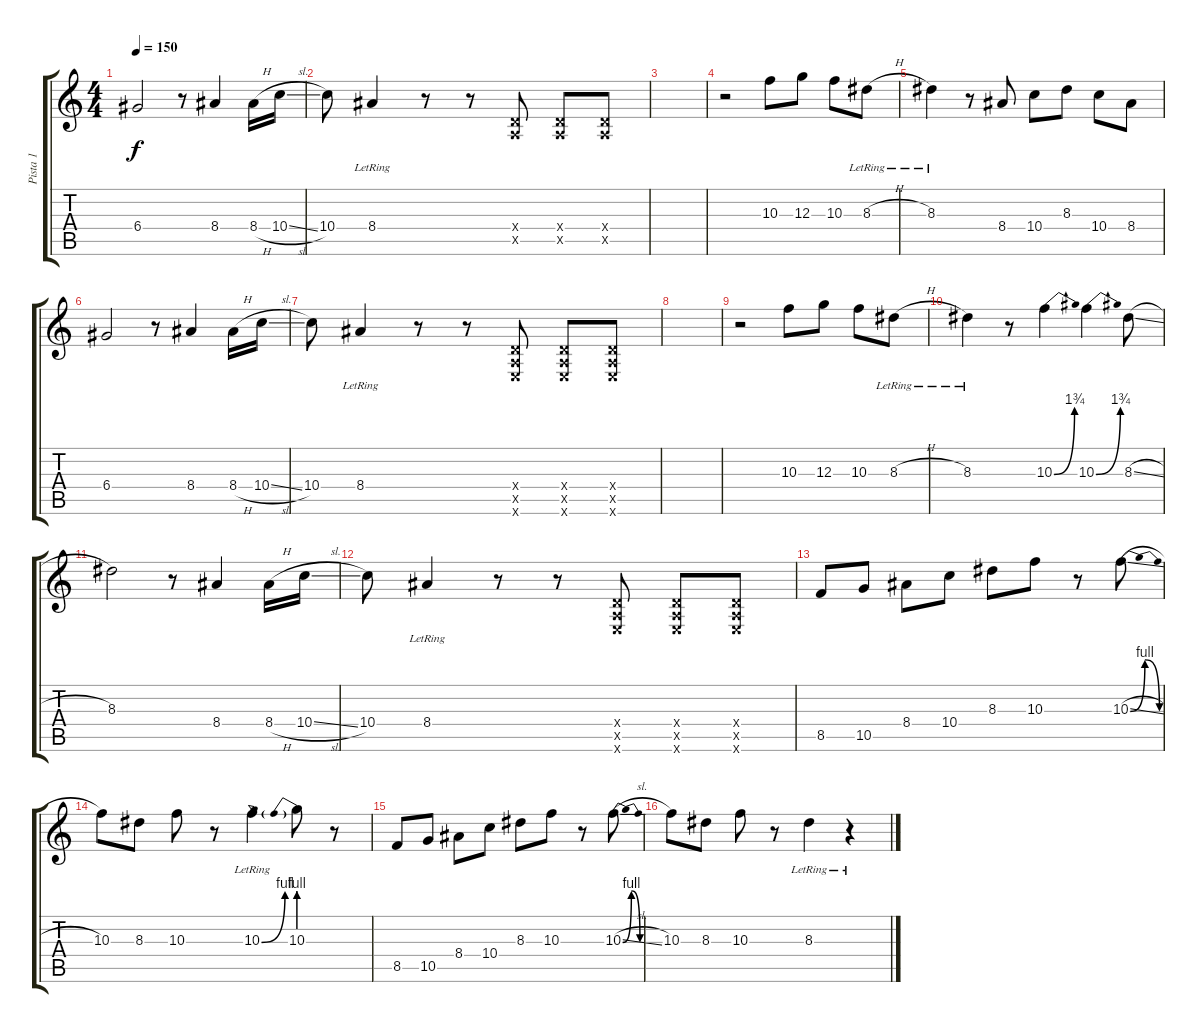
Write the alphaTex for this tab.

\track ("Pista 1" "Pista 1") {instrument overdrivenguitar}
\staff {score tabs}
\tuning (E4 B3 G3 D3 A2 E2) {hide}
\ts (4 4)
\tempo 150
\clef g2
\ks c
6.4.2{dy f} r.8 8.4.4 8.4{h}.16 10.4{sl}.16 |
10.4.8 8.4{lr}.4 r.8 r.8 (0.4{x} 0.5{x}).8 (0.4{x} 0.5{x}).8 (0.4{x} 0.5{x}).8 |
|
r.2 10.3.8 12.3.8 10.3.8 8.3{h lr}.8 |
8.3{lr}.4 r.8 8.4.8 10.4.8 8.3.8 10.4.8 8.4.8 |
6.4.2 r.8 8.4.4 8.4{h}.16 10.4{sl}.16 |
10.4.8 8.4{lr}.4 r.8 r.8 (0.4{x} 0.5{x} 0.6{x}).8 (0.4{x} 0.5{x} 0.6{x}).8 (0.4{x} 0.5{x} 0.6{x}).8 |
|
r.2 10.3.8 12.3.8 10.3.8 8.3{h lr}.8 |
8.3{lr}.4 r.8 10.3{be (bend 0 0 60 7)}.4 10.3{be (bend 0 0 60 7)}.4 8.3{sl}.8 |
8.3.2 r.8 8.4.4 8.4{h}.16 10.4{sl}.16 |
10.4.8 8.4{lr}.4 r.8 r.8 (0.4{x} 0.5{x} 0.6{x}).8 (0.4{x} 0.5{x} 0.6{x}).8 (0.4{x} 0.5{x} 0.6{x}).8 |
8.5.8 10.5.8 8.4.8 10.4.8 8.3.8 10.3.8 r.8 10.3{be (bendrelease 0 0 35 4 49 4 60 0) sl}.8 |
10.3.8 8.3.8 10.3.8 r.8 10.3{be (bend 0 0 60 4) lr}.4 10.3{be (prebend 0 4 60 4)}.8 r.8 |
8.5.8 10.5.8 8.4.8 10.4.8 8.3.8 10.3.8 r.8 10.3{be (bendrelease 0 0 35 4 49 4 60 0) sl}.8 |
10.3.8 8.3.8 10.3.8 r.8 8.3{lr}.4 r.4
